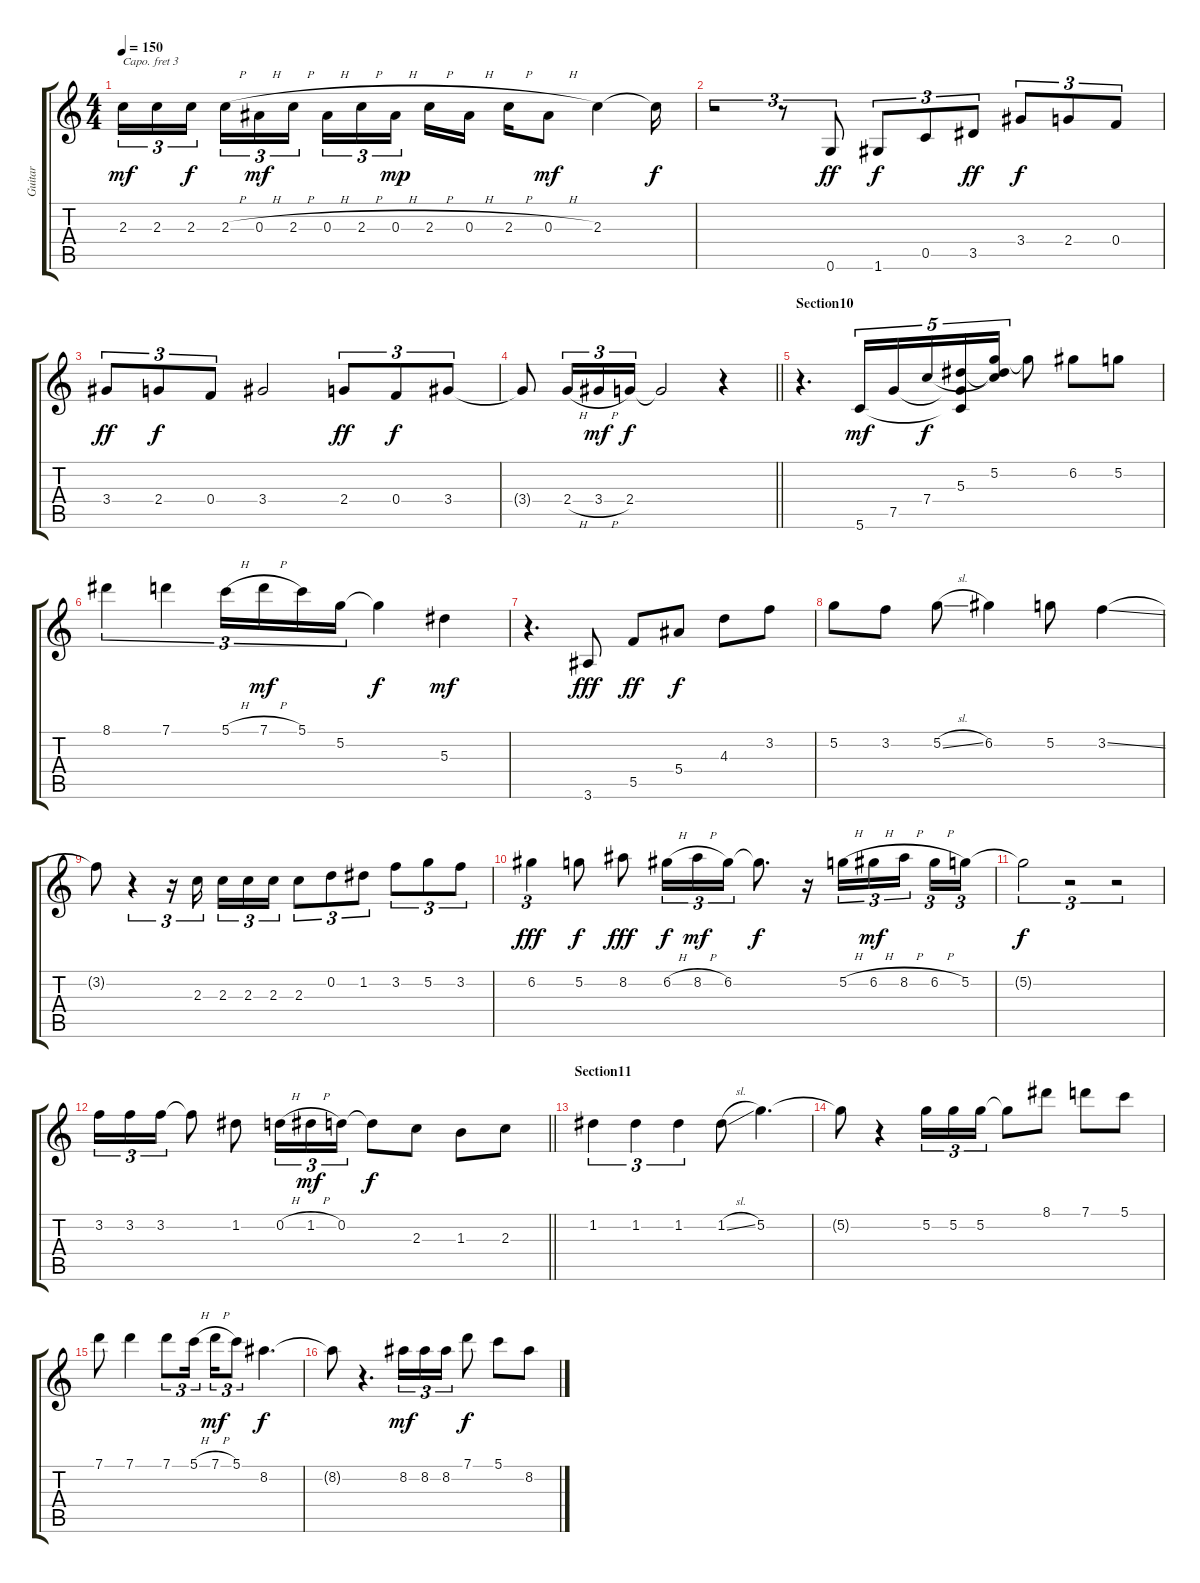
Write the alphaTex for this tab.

\track ("Guitar" "Guitar") {instrument acousticguitarnylon}
\staff {score tabs}
\capo 3
\tuning (E4 B3 G3 D3 A2 E2) {hide}
\ts (4 4)
\tempo 150
\clef g2
\ks c
2.3.16{tu (3 2) dy mf} 2.3.16{tu (3 2)} 2.3.16{tu (3 2) dy f beam splitsecondary} 2.3{h}.16{tu (3 2)} 0.3{h}.16{tu (3 2) dy mf} 2.3{h}.16{tu (3 2)} 0.3{h}.16{tu (3 2)} 2.3{h}.16{tu (3 2)} 0.3{h}.16{tu (3 2) dy mp beam splitsecondary} 2.3{h}.16 0.3{h}.16 2.3{h}.16 0.3{h}.8{dy mf} 2.3.4 2.3{t}.16{dy f} |
r.2{tu (3 2)} r.8{tu (3 2)} 0.6.8{tu (3 2) dy ff} 1.6.8{tu (3 2) dy f} 0.5.8{tu (3 2)} 3.5.8{tu (3 2) dy ff} 3.4.8{tu (3 2) dy f} 2.4.8{tu (3 2)} 0.4.8{tu (3 2)} |
3.4.8{tu (3 2) dy ff} 2.4.8{tu (3 2) dy f} 0.4.8{tu (3 2)} 3.4.2 2.4.8{tu (3 2) dy ff} 0.4.8{tu (3 2) dy f} 3.4.8{tu (3 2)} |
\barLineRight lightlight
3.4{t}.8 2.4{h}.16{tu (3 2)} 3.4{h}.16{tu (3 2) dy mf} 2.4.16{tu (3 2) dy f} 2.4{t}.2 r.4 |
\section ("" "Section10")
r.4{d} 5.6.16{tu (5 4) dy mf} 7.5.16{tu (5 4)} 7.4.16{tu (5 4) dy f} (5.3 7.5{t} 5.6{t}).16{tu (5 4)} (5.2 5.3{t} 7.4{t}).16{tu (5 4)} 5.2{t}.8 6.2.8 5.2.8 |
8.1.4{tu (3 2)} 7.1.4{tu (3 2)} 5.1{h}.16{tu (3 2)} 7.1{h}.16{tu (3 2) dy mf} 5.1.16{tu (3 2)} 5.2.16{tu (3 2)} 5.2{t}.4{dy f} 5.3.4{dy mf} |
r.4{d} 3.6.8{dy fff} 5.5.8{dy ff} 5.4.8{dy f} 4.3.8 3.2.8 |
5.2.8 3.2.8 5.2{sl}.8 6.2.4 5.2.8 3.2{ss}.4 |
3.2{t}.8 r.4{tu (3 2)} r.16{tu (3 2)} 2.3.16{tu (3 2) beam splitsecondary} 2.3.16{tu (3 2)} 2.3.16{tu (3 2)} 2.3.16{tu (3 2)} 2.3.8{tu (3 2)} 0.2.8{tu (3 2)} 1.2.8{tu (3 2)} 3.2.8{tu (3 2)} 5.2.8{tu (3 2)} 3.2.8{tu (3 2)} |
6.2.4{tu (3 2) dy fff} 5.2.8{dy f} 8.2.8{dy fff} 6.2{h}.16{tu (3 2) dy f} 8.2{h}.16{tu (3 2) dy mf} 6.2.16{tu (3 2)} 6.2{t}.8{d dy f} r.16 5.2{h}.16{tu (3 2)} 6.2{h}.16{tu (3 2) dy mf} 8.2{h}.16{tu (3 2) beam splitsecondary} 6.2{h}.16{tu (3 2)} 5.2.16{tu (3 2)} |
5.2{t}.2{tu (3 2) dy f} r.2{tu (3 2)} r.2{tu (3 2)} |
\barLineRight lightlight
3.2.16{tu (3 2)} 3.2.16{tu (3 2)} 3.2.16{tu (3 2)} 3.2{t}.8 1.2.8 0.2{h}.16{tu (3 2)} 1.2{h}.16{tu (3 2) dy mf} 0.2.16{tu (3 2)} 0.2{t}.8{dy f} 2.3.8 1.3.8 2.3.8 |
\section ("" "Section11")
1.2.4{tu (3 2)} 1.2.4{tu (3 2)} 1.2.4{tu (3 2)} 1.2{sl}.8 5.2.4{d} |
5.2{t}.8 r.4 5.2.16{tu (3 2)} 5.2.16{tu (3 2)} 5.2.16{tu (3 2)} 5.2{t}.8 8.1.8 7.1.8 5.1.8 |
7.1.8 7.1.4 7.1.8{tu (3 2)} 5.1{h}.16{tu (3 2)} 7.1{h}.16{tu (3 2) dy mf} 5.1.8{tu (3 2)} 8.2.4{d dy f} |
8.2{t}.8 r.4{d} 8.2.16{tu (3 2) dy mf} 8.2.16{tu (3 2)} 8.2.16{tu (3 2)} 7.1.8{dy f} 5.1.8 8.2.8
